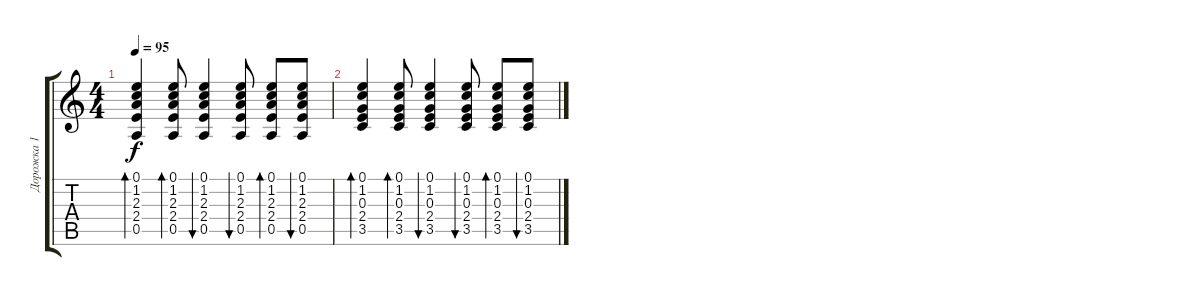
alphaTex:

\track ("Дорожка 1" "Дорожка 1") {instrument acousticguitarsteel}
\staff {score tabs}
\tuning (E4 B3 G3 D3 A2 E2) {hide}
\ts (4 4)
\tempo 95
\clef g2
\ks c
(0.1 1.2 2.3 2.4 0.5).4{bd 60 dy f} (0.1 1.2 2.3 2.4 0.5).8{bd 60} (0.1 1.2 2.3 2.4 0.5).4{bu 60} (0.1 1.2 2.3 2.4 0.5).8{bu 60} (0.1 1.2 2.3 2.4 0.5).8{bd 60} (0.1 1.2 2.3 2.4 0.5).8{bu 60} |
(0.1 1.2 0.3 2.4 3.5).4{bd 60} (0.1 1.2 0.3 2.4 3.5).8{bd 60} (0.1 1.2 0.3 2.4 3.5).4{bu 60} (0.1 1.2 0.3 2.4 3.5).8{bu 60} (0.1 1.2 0.3 2.4 3.5).8{bd 60} (0.1 1.2 0.3 2.4 3.5).8{bu 60}
